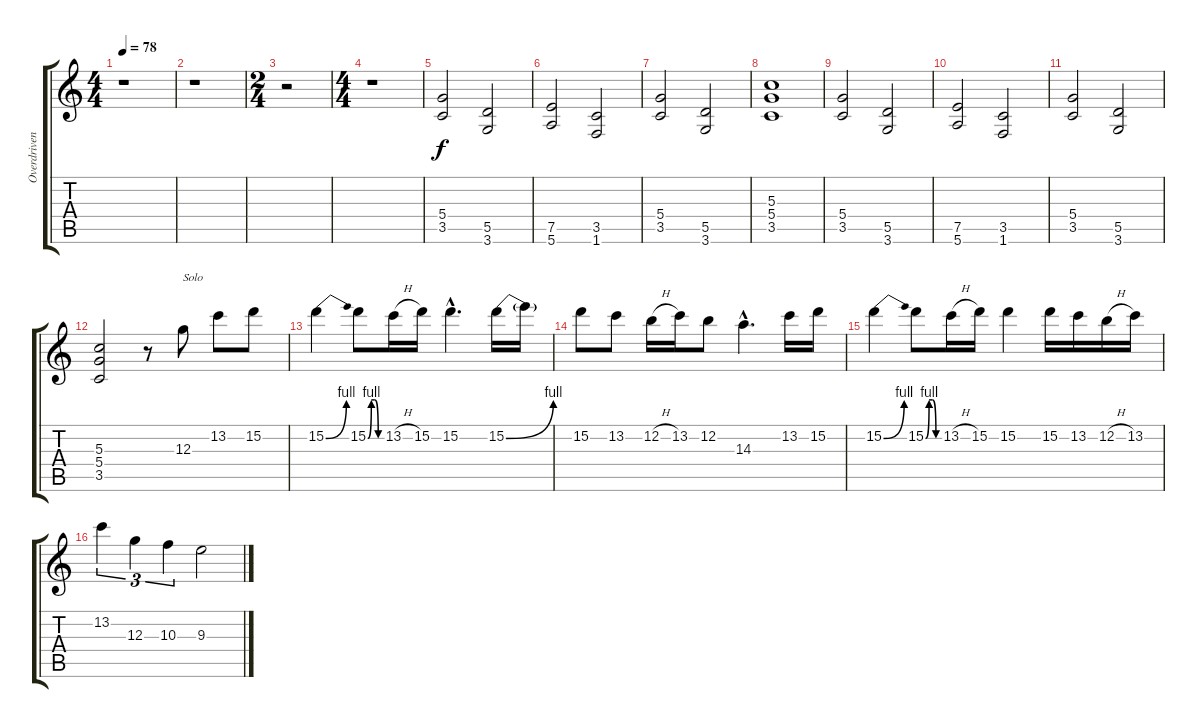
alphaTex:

\track ("Overdriven Guitar Solo" "Overdriven") {instrument overdrivenguitar}
\staff {score tabs}
\tuning (E4 B3 G3 D3 A2 E2) {hide}
\ts (4 4)
\tempo 78
\clef g2
\ks c
r.1{dy f} |
r.1 |
\ts (2 4)
r.2 |
\ts (4 4)
r.1 |
(5.4 3.5).2{volume 9} (5.5 3.6).2 |
(7.5 5.6).2 (3.5 1.6).2 |
(5.4 3.5).2 (5.5 3.6).2 |
(5.3 5.4 3.5).1 |
(5.4 3.5).2 (5.5 3.6).2 |
(7.5 5.6).2 (3.5 1.6).2 |
(5.4 3.5).2 (5.5 3.6).2 |
(5.3 5.4 3.5).2 r.8 12.3.8{txt "Solo" volume 16} 13.2.8 15.2.8 |
15.2{be (bend 0 0 60 4)}.4 15.2{be (custom 0 0 15 4 30 4 45 0 60 0)}.8 13.2{h}.16 15.2.16 15.2{hac}.4{d} 15.2{be (bend 0 0 60 4)}.16 15.2{t}.16 |
15.2.8 13.2.8 12.2{h}.16 13.2.16 12.2.8 14.3{hac}.4{d} 13.2.16 15.2.16 |
15.2{be (bend 0 0 60 4)}.4 15.2{be (custom 0 0 15 4 30 4 45 0 60 0)}.8 13.2{h}.16 15.2.16 15.2.4 15.2.16 13.2.16 12.2{h}.16 13.2.16 |
13.2.4{tu (3 2)} 12.3.4{tu (3 2)} 10.3.4{tu (3 2)} 9.3.2
